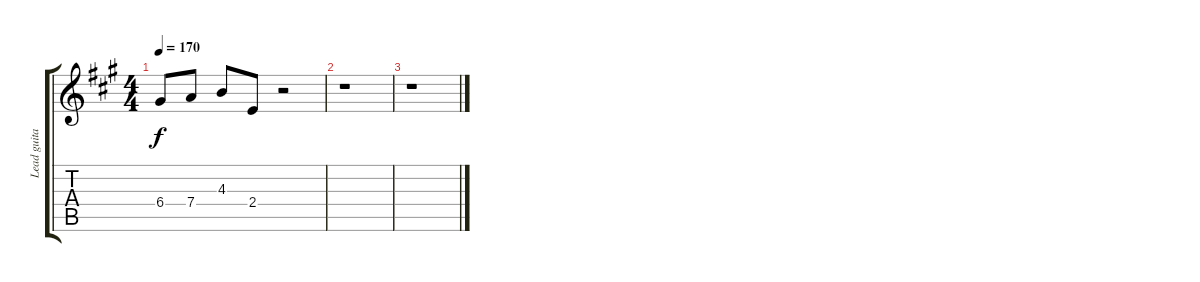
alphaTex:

\track ("Lead guitar" "Lead guita") {instrument distortionguitar}
\staff {score tabs}
\tuning (E4 B3 G3 D3 A2 E2) {hide}
\ts (4 4)
\tempo 170
\clef g2
\ks a
6.4.8{dy f} 7.4.8 4.3.8 2.4.8 r.2 |
r.1 |
r.1
